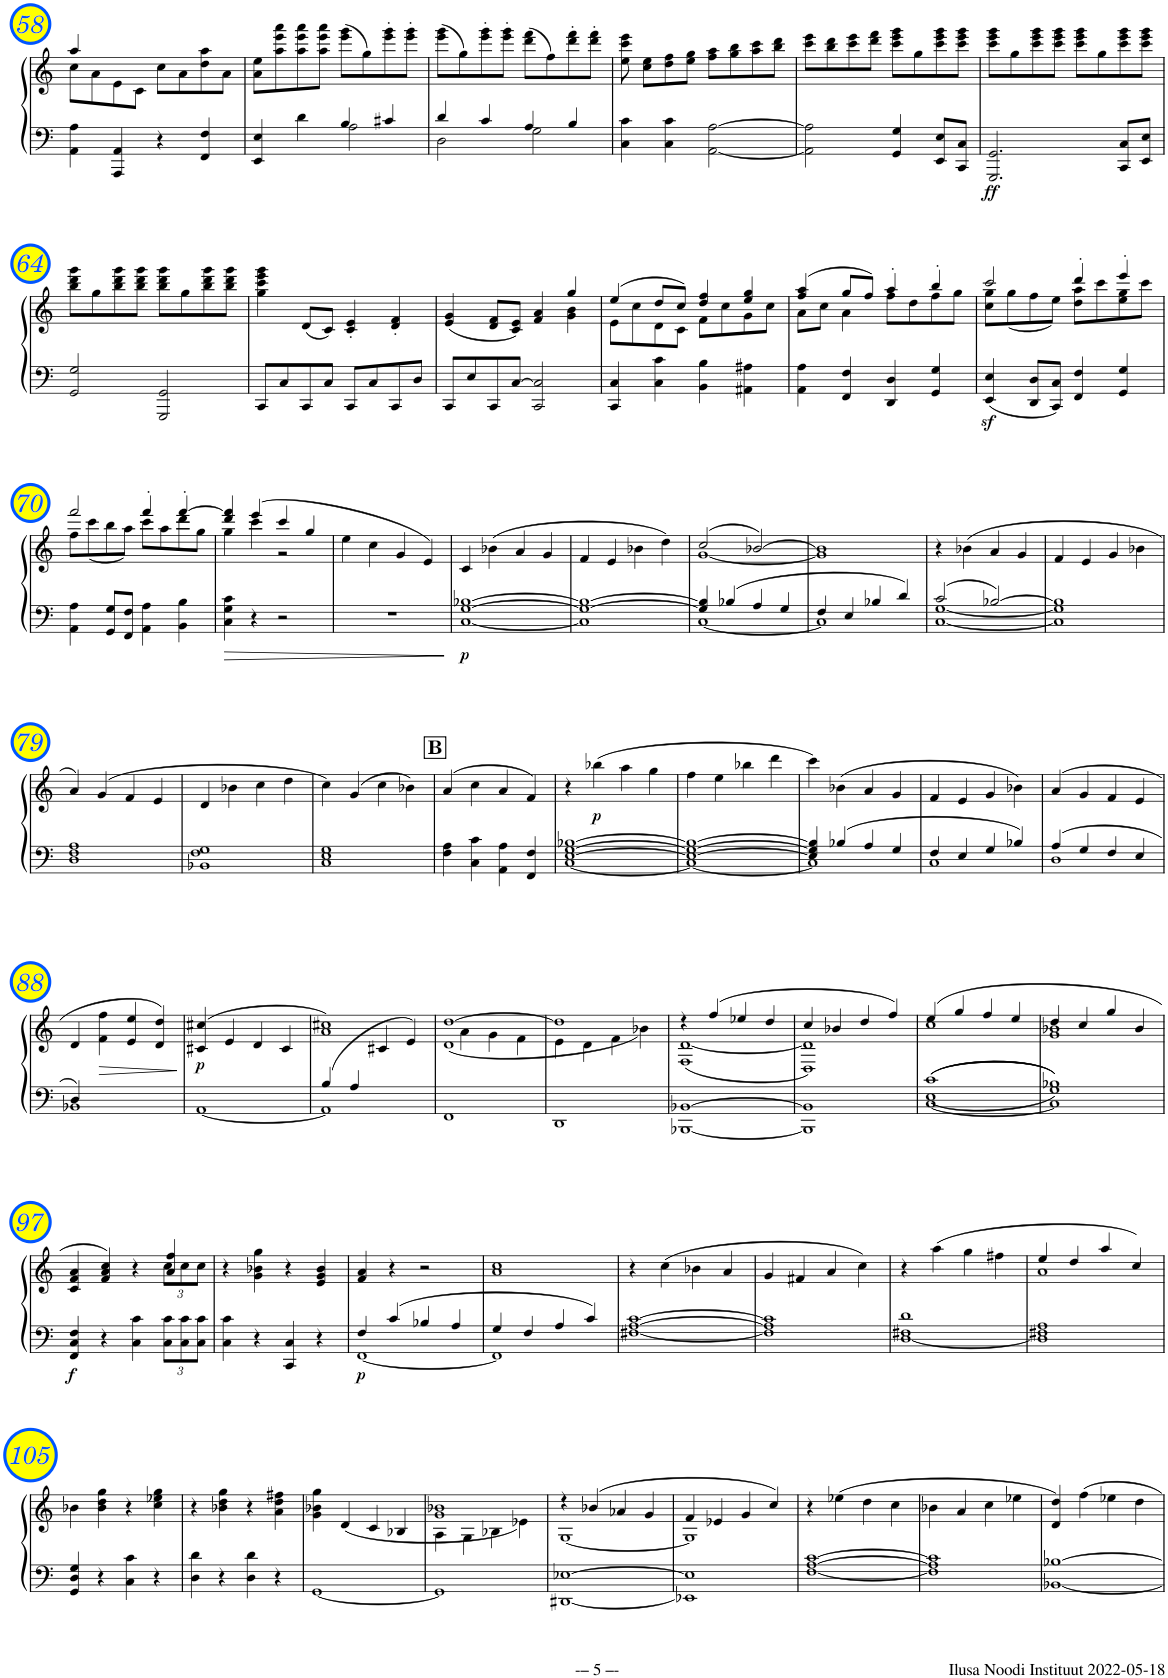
**kern	**kern	**dynam
*part1	*part1	*part1
*staff2	*staff1	*staff1/2
*I"Piano	*	*
*I'Pno	*	*
!!LO:PB:g=z
*clefF4	*clefG2	*
*k[]	*k[]	*
*M2/2	*M2/2	*
*met(c|)	*met(c|)	*
=58	=58	=58
*	*^	*
4AA\ 4A\	4aa/	8cc\L	.
.	.	8a\	.
4AAA/ 4AA/	4ryy	8e\	.
.	.	8c\J	.
4r	8cc\L	2ryy	.
.	8a\	.	.
4FF/ 4F/	8dd\ 8aa\	.	.
.	8a\J	.	.
*	*v	*v	*
=59	=59	=59
*^	*	*
4EE/ 4E/	2ryy	8a\ 8ee\L	.
.	.	8aa\ 8eee\ 8aaa\	.
4d\	.	8aa\ 8eee\ 8aaa\	.
.	.	8aa\ 8eee\ 8aaa\J	.
4B/	2A\	(8eee\ 8ggg\L	.
.	.	8gg\)	.
4c#X/	.	8eee\' 8ggg\'	.
.	.	8eee\' 8ggg\'J	.
=60	=60	=60	=60
4d/	2D\	(8eee\ 8ggg\L	.
.	.	8gg\)	.
4c/	.	8eee\' 8ggg\'	.
.	.	8eee\' 8ggg\'J	.
4A/	2G\	(8ddd\ 8fff\L	.
.	.	8ff\)	.
4B/	.	8ddd\' 8fff\'	.
.	.	8ddd\' 8fff\'J	.
*v	*v	*	*
=61	=61	=61
4C\ 4c\	8ee\ 8ccc\ 8eee\	.
.	8cc\ 8ee\L	.
4C\ 4c\	8dd\ 8ff\	.
.	8ee\ 8gg\J	.
[2AA\ [2A\	8ff\ 8aa\L	.
.	8gg\ 8bb\	.
.	8aa\ 8ccc\	.
.	8bb\ 8ddd\J	.
=62	=62	=62
2AA\] 2A\]	8ccc\ 8eee\L	.
.	8bb\ 8ddd\	.
.	8ccc\ 8eee\	.
.	8ddd\ 8fff\J	.
4GG/ 4G/	8ccc\ 8eee\ 8ggg\L	.
.	8gg\	.
8EE/ 8E/L	8ccc\ 8eee\ 8ggg\	.
8CC/ 8C/J	8ccc\ 8eee\ 8ggg\J	.
=63	=63	=63
!	!	!LO:DY:b=2
2.GGG/ 2.GG/	8ccc\ 8eee\ 8ggg\L	ff
.	8gg\	.
.	8ccc\ 8eee\ 8ggg\	.
.	8ccc\ 8eee\ 8ggg\J	.
.	8ccc\ 8eee\ 8ggg\L	.
.	8gg\	.
8CC/ 8C/L	8ccc\ 8eee\ 8ggg\	.
8EE/ 8E/J	8ccc\ 8eee\ 8ggg\J	.
!!LO:LB:g=z
=64	=64	=64
2GG/ 2G/	8bb\ 8ddd\ 8ggg\L	.
.	8gg\	.
.	8bb\ 8ddd\ 8ggg\	.
.	8bb\ 8ddd\ 8ggg\J	.
2GGG/ 2GG/	8bb\ 8ddd\ 8ggg\L	.
.	8gg\	.
.	8bb\ 8ddd\ 8ggg\	.
.	8bb\ 8ddd\ 8ggg\J	.
=65	=65	=65
8CC/L	4gg\ 4ccc\ 4eee\ 4ggg\	.
8C/	.	.
8CC/	(8d/L	.
8C/J	8c/J)	.
8CC/L	4c/' 4e/'	.
8C/	.	.
8CC/	4d/' 4f/'	.
8D/J	.	.
=66	=66	=66
*	*^	*
8CC/L	(<4e/ 4g/	2.ryy	.
8E/	.	.	.
8CC/	8d/ 8f/L	.	.
[>8C/J	8c/ 8e/J)	.	.
2CC/ 2C/]	4f/ 4a/	.	.
.	4gg/	4g\ 4b\	.
=67	=67	=67	=67
4CC/ 4C/	(4ee/	8e\L	.
.	.	8cc\	.
4C\ 4c\	8dd/L	8d\	.
.	8cc/J)	8c\J	.
4BB\ 4B\	4dd/ 4ff/	8f\L	.
.	.	8cc\	.
4AA#X\ 4A#X\	4ee/ 4gg/	8g\	.
.	.	8cc\J	.
=68	=68	=68	=68
4AA\ 4A\	(4ff/ 4aa/	8a\L	.
.	.	8cc\J	.
4FF/ 4F/	8gg/L	4a\	.
.	8ff/J)	.	.
4DD/ 4D/	4aa'/	8ff\L	.
.	.	8dd\	.
4GG/ 4G/	4bb'/	8ff\	.
.	.	8gg\J	.
=69	=69	=69	=69
4EE/z< 4E/z<	2ccc/	8cc\ 8gg\L	.
.	.	(8gg\	.
8DD/ 8D/L	.	8ff\	.
8CC/ 8C/J	.	8ee\J)	.
4FF/ 4F/	4ddd'/	8dd\ 8aa\L	.
.	.	8ccc\	.
4GG/ 4G/	4eee'/	8ee\ 8gg\	.
.	.	8ccc\J	.
!!LO:LB:g=z	!!
=70	=70	=70	=70
4AA\ 4A\	2fff/	8ff\L	.
.	.	(8ccc\	.
8GG/ 8G/L	.	8bb\	.
8FF/ 8F/J	.	8aa\J)	.
4AA\ 4A\	4fff'/	8ccc\L	.
.	.	8aa\	.
4BB\ 4B\	[4fff'/	8ddd\	.
.	.	8gg\J	.
=71	=71	=71	=71
4C\ 4G\ 4c\	4ddd/ 4fff/]	4gg\	.
4r	(4eee/	4ccc\	.
2r	4ccc/	2r	.
.	4gg/	.	.
*	*v	*v	*
=72	=72	=72
1r	4ee\	.
.	4cc\	.
.	4g/	.
.	4e/)	.
=73	=73	=73
!	!	!LO:DY:b=2
[1C [1G [1B-X	4c/	p
.	(4b-X\	.
.	4a/	.
.	4g/	.
=74	=74	=74
1C] 1G_ 1B-_	4f/	.
.	4e/	.
.	4b-X\	.
.	4dd\)	.
=75	=75	=75
*^	*^	*
4G/] 4B-/]	[1C	(2cc/	[1g	.
4B-X/	.	.	.	.
4A/	.	[2b-X/)	.	.
4G/	.	.	.	.
*	*	*v	*v	*
=76	=76	=76	=76
4F/	1C]	1g] 1b-]	.
4E/	.	.	.
4B-X/	.	.	.
4d/	.	.	.
=77	=77	=77	=77
2c/	[1C [1G	4r	.
.	.	(4b-X\	.
[2B-X/	.	4a/	.
.	.	4g/	.
*v	*v	*	*
=78	=78	=78
1C] 1G] 1B-]	4f/	.
.	4e/	.
.	4g/	.
.	4b-X\	.
!!LO:LB:g=z
=79	=79	=79
1D 1F 1A	4a/)	.
.	(4g/	.
.	4f/	.
.	4e/	.
=80	=80	=80
1BB-X 1F 1G	4d/	.
.	4b-X\	.
.	4cc\	.
.	4dd\	.
=81	=81	=81
1C 1E 1G	4cc\)	.
.	(4g/	.
.	4cc\	.
.	4b-X\)	.
!!LO:REH:place=s1:a:B:cj:fs=14:t=B
=82	=82	=82
4F\ 4A\	(4a/	.
4C\ 4c\	4cc\	.
4AA\ 4A\	4a/	.
4FF/ 4F/	4f/)	.
=83	=83	=83
*^	*	*
[1E [1G [1B-X	[1C	4r	.
!	!	!	!LO:DY:b
.	.	(4bb-X\	p
.	.	4aa\	.
.	.	4gg\	.
=84	=84	=84	=84
1E_ 1G_ 1B-_	1C_	4ff\	.
.	.	4ee\	.
.	.	4bb-X\	.
.	.	4ddd\	.
=85	=85	=85	=85
4E/] 4G/] 4B-/]	1C]	4ccc\)	.
4B-X/	.	(4b-X\	.
4A/	.	4a/	.
4G/	.	4g/	.
=86	=86	=86	=86
4F/	1C	4f/	.
4E/	.	4e/	.
4G/	.	4g/	.
4B-X/	.	4b-X\)	.
=87	=87	=87	=87
4A/	1D	(4a/	.
4G/	.	4g/	.
4F/	.	4f/	.
4E/	.	4e/	.
!!LO:LB:g=z
=88	=88	=88	=88
4D/	1BB-X	4d/	.
!	!	!	!LO:HP:b
4ryy	.	4f\ 4ff\	>
2ryy	.	4e/ 4ee/	.
.	.	4d/ 4dd/)	.
*v	*v	*	*
.	.	]
=89	=89	=89
*^	*	*
!	!	!	!LO:DY:b
1ryy	[1AA	(>4c#X/ 4cc#X/	p
.	.	4e/	.
.	.	4d/	.
.	.	4c#/	.
=90	=90	=90	=90
*	*	*^	*
(4B/	1AA]	1a 1cc#X)	2ryy	.
4A/	.	.	.	.
2ryy	.	.	4c#X/	.
.	.	.	4e/)	.
*v	*v	*	*	*
=91	=91	=91	=91
1FF	(<1d [1dd	4ryy	.
.	.	4a\	.
.	.	4g\	.
.	.	4f\	.
=92	=92	=92	=92
1DD	1dd]	4e\	.
.	.	4d\	.
.	.	4f\	.
.	.	4b-X\)	.
=93	=93	=93	=93
[1BBB-X [1BB-X	4r	(1F [1d	.
.	(4ff/	.	.
.	4ee-X/	.	.
.	4dd/	.	.
=94	=94	=94	=94
1BBB-] 1BB-]	4cc/	1D 1d])	.
.	4b-X/	.	.
.	4dd/	.	.
.	4ff/)	.	.
=95	=95	=95	=95
*^	*	*	*
*	*^	*	*	*
1c	1E	[<1C	(4ee/	1cc	.
.	.	.	4gg/	.	.
.	.	.	4ff/	.	.
.	.	.	4ee/	.	.
=96	=96	=96	=96	=96	=96
1B-X	1G	1C]	4dd/	1g 1b-X	.
.	.	.	4cc/	.	.
.	.	.	4gg/	.	.
.	.	.	4b-/	.	.
*v	*v	*v	*	*	*
!!LO:LB:g=z	!!
=97	=97	=97	=97
!	!	!	!LO:DY:b=2
4FF/ 4C/ 4F/	4c/ 4f/ 4a/	2.ryy	f
4r	4f/ 4a/ 4cc/)	.	.
4C\ 4c\	4r	.	.
*Xbrackettup	*	*Xbrackettup	*
12C\ 12c\L	4a/ 4ff/	12cc\L	.
12C\ 12c\	.	12cc\	.
12C\ 12c\J	.	12cc\J	.
*	*v	*v	*
=98	=98	=98
4C\ 4c\	4r	.
4r	4g\ 4b-X\ 4gg\	.
4CC/ 4C/	4r	.
4r	4e/ 4g/ 4b-/	.
=99	=99	=99
*^	*	*
!	!	!	!LO:DY:b=2
4F/	[1FF	4f/ 4a/	p
4c/	.	4r	.
4B-X/	.	2r	.
4A/	.	.	.
=100	=100	=100	=100
4G/	1FF]	1a 1cc	.
4F/	.	.	.
4A/	.	.	.
4c/	.	.	.
*v	*v	*	*
=101	=101	=101
[1F#X [1A [1c	4r	.
.	(4cc\	.
.	4b-X\	.
.	4a/	.
=102	=102	=102
1F#] 1A] 1c]	4g/	.
.	4f#X/	.
.	4a/	.
.	4cc\)	.
=103	=103	=103
[1D 1F#X 1d	4r	.
.	(4aa\	.
.	4gg\	.
.	4ff#X\	.
=104	=104	=104
*	*^	*
1D] 1F#X 1A	4ee/	1a	.
.	4dd/	.	.
.	4aa/	.	.
.	4cc/)	.	.
*	*v	*v	*
!!LO:LB:g=z
=105	=105	=105
4GG/ 4D/ 4G/	4b-X\	.
4r	4b-\ 4dd\ 4gg\	.
4C\ 4c\	4r	.
4r	4cc\ 4ee-X\ 4gg\	.
=106	=106	=106
4D\ 4d\	4r	.
4r	4b-X\ 4dd\ 4gg\	.
4D\ 4d\	4r	.
4r	4a\ 4dd\ 4ff#X\	.
=107	=107	=107
[1GG	4g\ 4b-X\ 4gg\	.
.	(<4d/	.
.	4c/	.
.	4B-X/	.
=108	=108	=108
*	*^	*
1GG]	1g 1b-X	4A\	.
.	.	4G\	.
.	.	4B-X\	.
.	.	4e-X\)	.
=109	=109	=109	=109
[1DD#X [1E-X	4r	[1G	.
.	(4b-X/	.	.
.	4a-X/	.	.
.	4g/	.	.
=110	=110	=110	=110
1EE-X] 1E-]	4f/	1G]	.
.	4e-X/	.	.
.	4g/	.	.
.	4cc/)	.	.
*	*v	*v	*
=111	=111	=111
[1F [1A [1c	4r	.
.	(4ee-X\	.
.	4dd\	.
.	4cc\	.
=112	=112	=112
1F] 1A] 1c]	4b-X\	.
.	4a/	.
.	4cc\	.
.	4ee-X\	.
=113	=113	=113
[1BB-X [1B-X	4d/ 4dd/)	.
.	4ff\	.
.	4ee-X\	.
.	4dd\	.
=	=	=
*-	*-	*-
